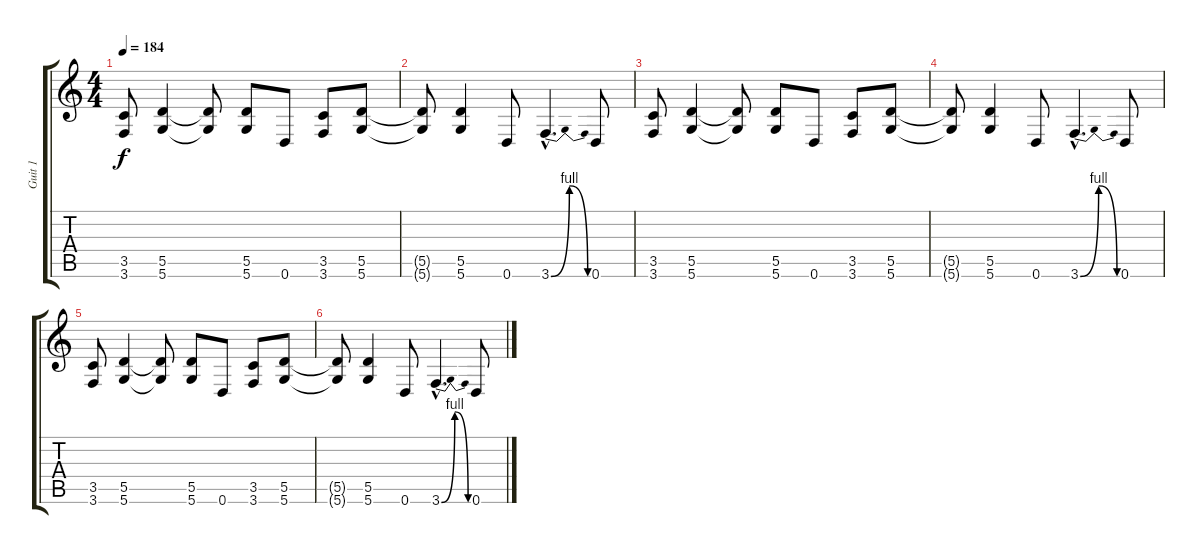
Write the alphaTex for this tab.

\track ("Guit 1" "Guit 1") {instrument distortionguitar}
\staff {score tabs}
\tuning (E4 B3 G3 D3 A2 D2) {hide}
\ts (4 4)
\tempo 184
\clef g2
\ks c
(3.5 3.6).8{dy f} (5.5 5.6).4 (5.5{t} 5.6{t}).8 (5.5 5.6).8 0.6.8 (3.5 3.6).8 (5.5 5.6).8 |
(5.5{t} 5.6{t}).8 (5.5 5.6).4 0.6.8 3.6{be (bendrelease 0 0 30 4 30 4 60 0) hac}.4{d} 0.6.8 |
(3.5 3.6).8 (5.5 5.6).4 (5.5{t} 5.6{t}).8 (5.5 5.6).8 0.6.8 (3.5 3.6).8 (5.5 5.6).8 |
(5.5{t} 5.6{t}).8 (5.5 5.6).4 0.6.8 3.6{be (bendrelease 0 0 30 4 30 4 60 0) hac}.4{d} 0.6.8 |
(3.5 3.6).8 (5.5 5.6).4 (5.5{t} 5.6{t}).8 (5.5 5.6).8 0.6.8 (3.5 3.6).8 (5.5 5.6).8 |
(5.5{t} 5.6{t}).8 (5.5 5.6).4 0.6.8 3.6{be (bendrelease 0 0 30 4 30 4 60 0) hac}.4{d} 0.6.8
